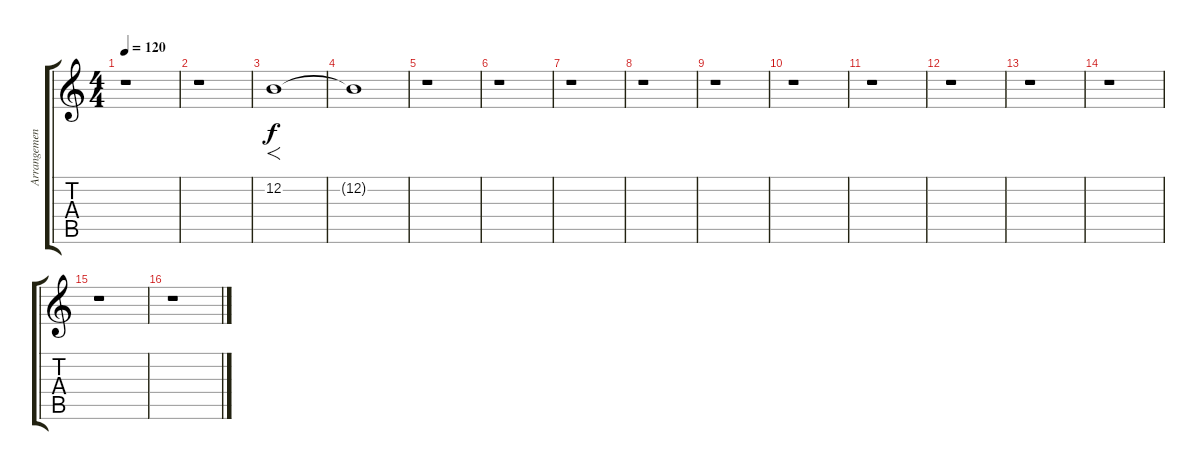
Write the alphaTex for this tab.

\track ("Arrangements clavier" "Arrangemen") {instrument lead2sawtooth}
\staff {score tabs}
\tuning (E4 B3 G3 D3 A2 E2) {hide}
\ts (4 4)
\tempo 120
\clef g2
\ks c
r.1{dy f} |
r.1 |
12.2.1{f instrument synthstrings1} |
12.2{t}.1 |
r.1 |
r.1 |
r.1 |
r.1 |
r.1 |
r.1 |
r.1 |
r.1 |
r.1 |
r.1 |
r.1 |
r.1
